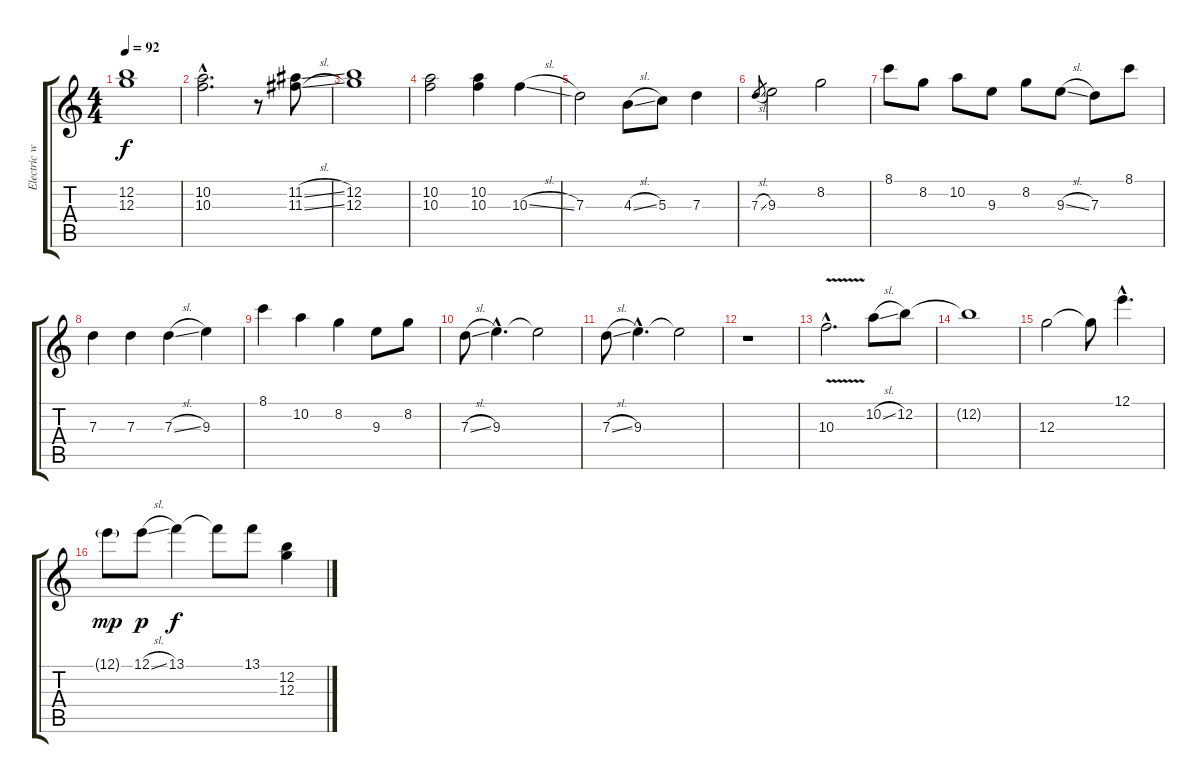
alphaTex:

\track ("Electric w/slide" "Electric w") {instrument electricguitarjazz}
\staff {score tabs}
\tuning (E4 B3 G3 D3 A2 E2) {hide}
\ts (4 4)
\tempo 92
\clef g2
\ks c
(12.2 12.3).1{dy f} |
(10.2{hac} 10.3{hac}).2{d} r.8 (11.2{sl} 11.3{sl}).8 |
(12.2 12.3).1 |
(10.2 10.3).2 (10.2 10.3).4 10.3{sl}.4 |
7.3.2 4.3{sl}.8 5.3.8 7.3.4 |
7.3{sl}.8{gr} 9.3.2 8.2.2 |
8.1.8 8.2.8 10.2.8 9.3.8 8.2.8 9.3{sl}.8 7.3.8 8.1.8 |
7.3.4 7.3.4 7.3{sl}.4 9.3.4 |
8.1.4 10.2.4 8.2.4 9.3.8 8.2.8 |
7.3{sl}.8 9.3{hac}.4{d} 9.3{t}.2 |
7.3{sl}.8 9.3{hac}.4{d} 9.3{t}.2 |
r.1 |
10.3{v hac}.2{d} 10.2{sl}.8 12.2.8 |
12.2{t}.1 |
12.3.2 12.3{t}.8 12.1{hac}.4{d} |
12.1{g}.8{dy mp} 12.1{sl}.8{dy p} 13.1.4{dy f} 13.1{t}.8 13.1.8 (12.2{sl} 12.3{sl}).4
